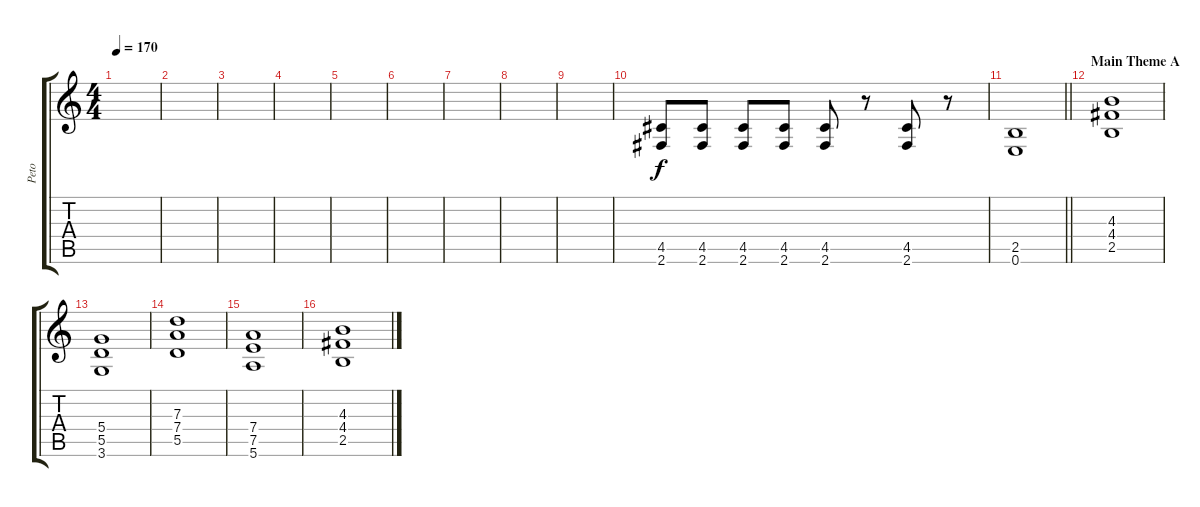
\track ("Peto" "Peto") {instrument overdrivenguitar}
\staff {score tabs}
\tuning (E4 B3 G3 D3 A2 E2) {hide}
\ts (4 4)
\tempo 170
\clef g2
\ks c
|
|
|
|
|
|
|
|
|
(4.5 2.6).8 (4.5 2.6).8 (4.5 2.6).8 (4.5 2.6).8 (4.5 2.6).8 r.8 (4.5 2.6).8 r.8 |
\barLineRight lightlight
(2.5 0.6).1 |
\section ("" "Main Theme A")
(4.3 4.4 2.5).1{instrument overdrivenguitar} |
(5.4 5.5 3.6).1 |
(7.3 7.4 5.5).1 |
(7.4 7.5 5.6).1 |
(4.3 4.4 2.5).1
